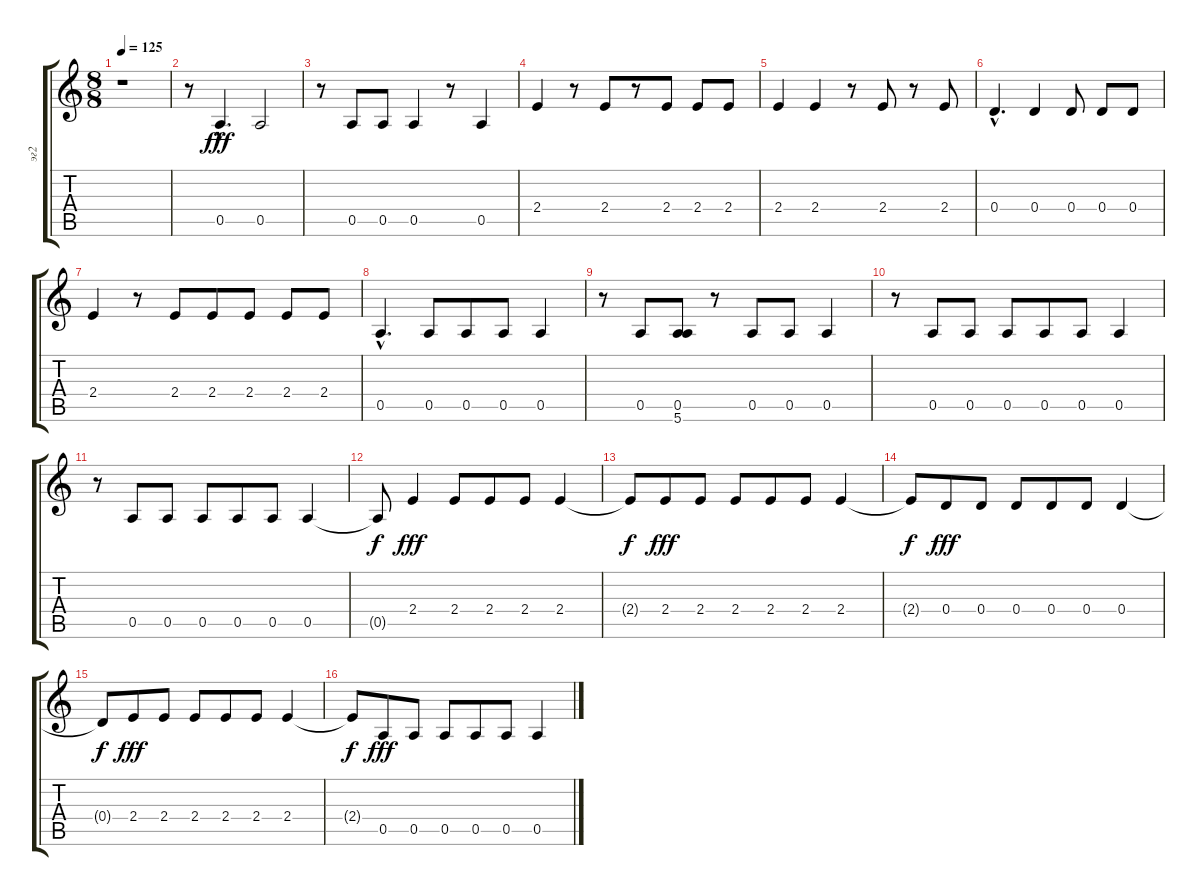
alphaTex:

\track ("эг2" "эг2") {instrument distortionguitar}
\staff {score tabs}
\tuning (E4 B3 G3 D3 A2 E2) {hide}
\ts (8 8)
\tempo 125
\clef g2
\ks c
r.1{dy fff} |
r.8 0.5{hac}.4{d} 0.5.2 |
r.8 0.5.8 0.5.8 0.5.4 r.8 0.5.4 |
2.4.4 r.8 2.4.8 r.8 2.4.8 2.4.8 2.4.8 |
2.4.4 2.4.4 r.8 2.4.8 r.8 2.4.8 |
0.4{hac}.4{d} 0.4.4 0.4.8 0.4.8 0.4.8 |
2.4.4 r.8 2.4.8 2.4.8 2.4.8 2.4.8 2.4.8 |
0.5{hac}.4{d} 0.5.8 0.5.8 0.5.8 0.5.4 |
r.8 0.5.8 (0.5 5.6).8 r.8 0.5.8 0.5.8 0.5.4 |
r.8 0.5.8 0.5.8 0.5.8 0.5.8 0.5.8 0.5.4 |
r.8 0.5.8 0.5.8 0.5.8 0.5.8 0.5.8 0.5.4 |
0.5{t}.8{dy f} 2.4.4{dy fff} 2.4.8 2.4.8 2.4.8 2.4.4 |
2.4{t}.8{dy f} 2.4.8{dy fff} 2.4.8 2.4.8 2.4.8 2.4.8 2.4.4 |
2.4{t}.8{dy f} 0.4.8{dy fff} 0.4.8 0.4.8 0.4.8 0.4.8 0.4.4 |
0.4{t}.8{dy f} 2.4.8{dy fff} 2.4.8 2.4.8 2.4.8 2.4.8 2.4.4 |
2.4{t}.8{dy f} 0.5.8{dy fff} 0.5.8 0.5.8 0.5.8 0.5.8 0.5.4
